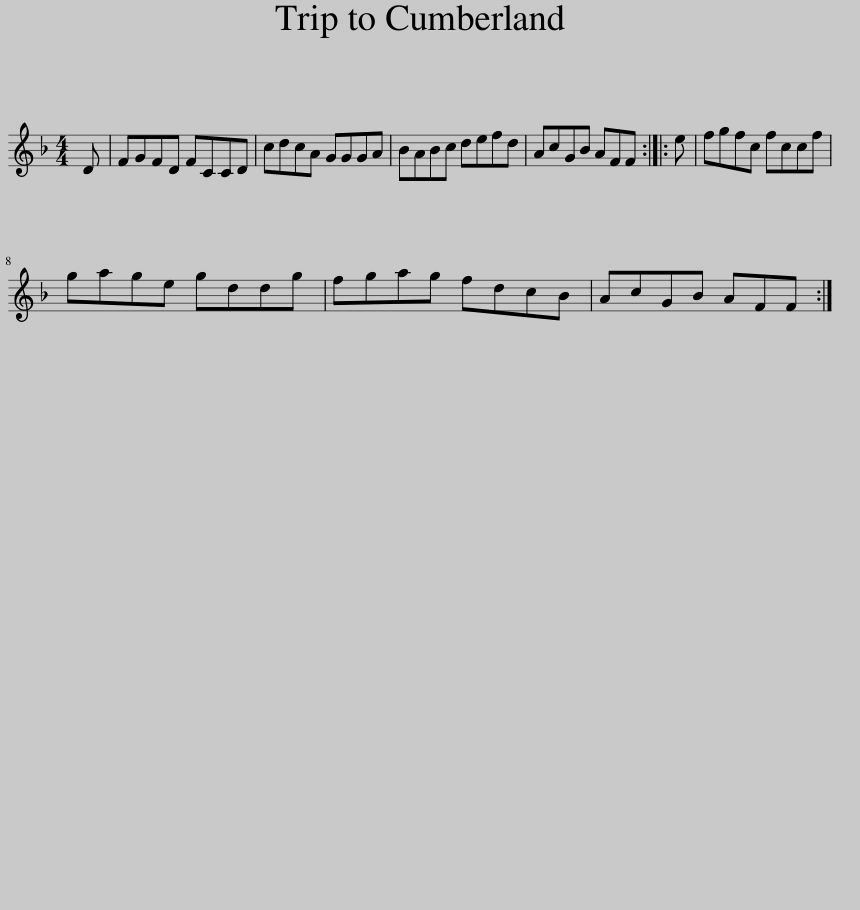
X:1
L:1/8
M:4/4
I:linebreak $
K:F
V:1 treble
V:1
 D | FGFD FCCD | cdcA GGGA | BABc defd | AcGB AFF :: %5
 e | fgfc fccf |$ gage gddg | fgag fdcB | AcGB AFF :| %10
